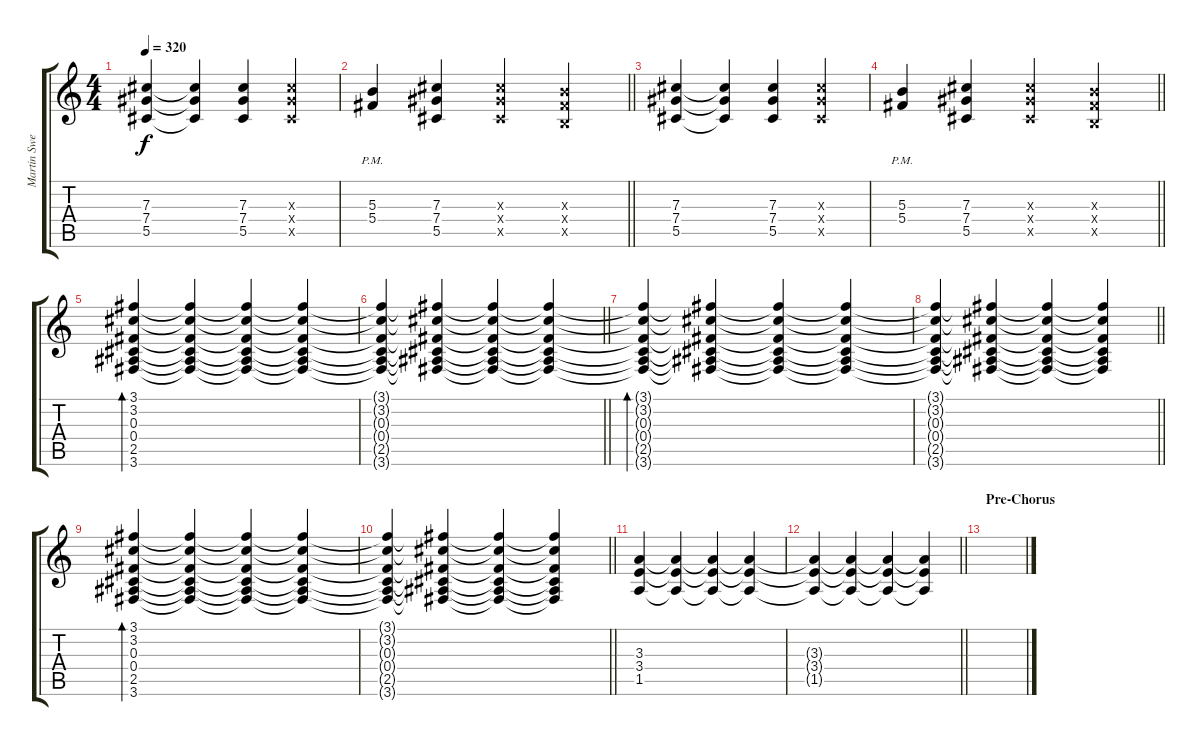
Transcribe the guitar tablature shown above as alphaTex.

\track ("Martin Sweet (Dist Guitar)" "Martin Swe") {instrument overdrivenguitar}
\staff {score tabs}
\tuning (Eb4 Bb3 Gb3 Db3 Ab2 Eb2) {hide}
\ts (4 4)
\tempo 320
\clef g2
\ks c
(7.3 7.4 5.5).4{dy f} (7.3{t} 7.4{t} 5.5{t}).4 (7.3 7.4 5.5).4 (7.3{x} 7.4{x} 5.5{x}).4 |
\barLineRight lightlight
(5.3 5.4{pm}).4 (7.3 7.4 5.5).4 (7.3{x} 7.4{x} 5.5{x}).4 (5.3{x} 5.4{x} 3.5{x}).4 |
(7.3 7.4 5.5).4 (7.3{t} 7.4{t} 5.5{t}).4 (7.3 7.4 5.5).4 (7.3{x} 7.4{x} 5.5{x}).4 |
\barLineRight lightlight
(5.3 5.4{pm}).4 (7.3 7.4 5.5).4 (7.3{x} 7.4{x} 5.5{x}).4 (5.3{x} 5.4{x} 3.5{x}).4 |
(3.1 3.2 0.3 0.4 2.5 3.6).4{bd 120} (3.1{t} 3.2{t} 0.3{t} 0.4{t} 2.5{t} 3.6{t}).4 (3.1{t} 3.2{t} 0.3{t} 0.4{t} 2.5{t} 3.6{t}).4 (3.1{t} 3.2{t} 0.3{t} 0.4{t} 2.5{t} 3.6{t}).4 |
\barLineRight lightlight
(3.1{t} 3.2{t} 0.3{t} 0.4{t} 2.5{t} 3.6{t}).4 (3.1{t} 3.2{t} 0.3{t} 0.4{t} 2.5{t} 3.6{t}).4 (3.1{t} 3.2{t} 0.3{t} 0.4{t} 2.5{t} 3.6{t}).4 (3.1{t} 3.2{t} 0.3{t} 0.4{t} 2.5{t} 3.6{t}).4 |
(3.1{t} 3.2{t} 0.3{t} 0.4{t} 2.5{t} 3.6{t}).4{bd 480} (3.1{t} 3.2{t} 0.3{t} 0.4{t} 2.5{t} 3.6{t}).4 (3.1{t} 3.2{t} 0.3{t} 0.4{t} 2.5{t} 3.6{t}).4 (3.1{t} 3.2{t} 0.3{t} 0.4{t} 2.5{t} 3.6{t}).4 |
\barLineRight lightlight
(3.1{t} 3.2{t} 0.3{t} 0.4{t} 2.5{t} 3.6{t}).4 (3.1{t} 3.2{t} 0.3{t} 0.4{t} 2.5{t} 3.6{t}).4 (3.1{t} 3.2{t} 0.3{t} 0.4{t} 2.5{t} 3.6{t}).4 (3.1{t} 3.2{t} 0.3{t} 0.4{t} 2.5{t} 3.6{t}).4 |
(3.1 3.2 0.3 0.4 2.5 3.6).4{bd 480} (3.1{t} 3.2{t} 0.3{t} 0.4{t} 2.5{t} 3.6{t}).4 (3.1{t} 3.2{t} 0.3{t} 0.4{t} 2.5{t} 3.6{t}).4 (3.1{t} 3.2{t} 0.3{t} 0.4{t} 2.5{t} 3.6{t}).4 |
\barLineRight lightlight
(3.1{t} 3.2{t} 0.3{t} 0.4{t} 2.5{t} 3.6{t}).4 (3.1{t} 3.2{t} 0.3{t} 0.4{t} 2.5{t} 3.6{t}).4 (3.1{t} 3.2{t} 0.3{t} 0.4{t} 2.5{t} 3.6{t}).4 (3.1{t} 3.2{t} 0.3{t} 0.4{t} 2.5{t} 3.6{t}).4 |
(3.3 3.4 1.5).4 (3.3{t} 3.4{t} 1.5{t}).4 (3.3{t} 3.4{t} 1.5{t}).4 (3.3{t} 3.4{t} 1.5{t}).4 |
\barLineRight lightlight
(3.3{t} 3.4{t} 1.5{t}).4 (3.3{t} 3.4{t} 1.5{t}).4 (3.3{t} 3.4{t} 1.5{t}).4 (3.3{t} 3.4{t} 1.5{t}).4 |
\section ("" "Pre-Chorus")
